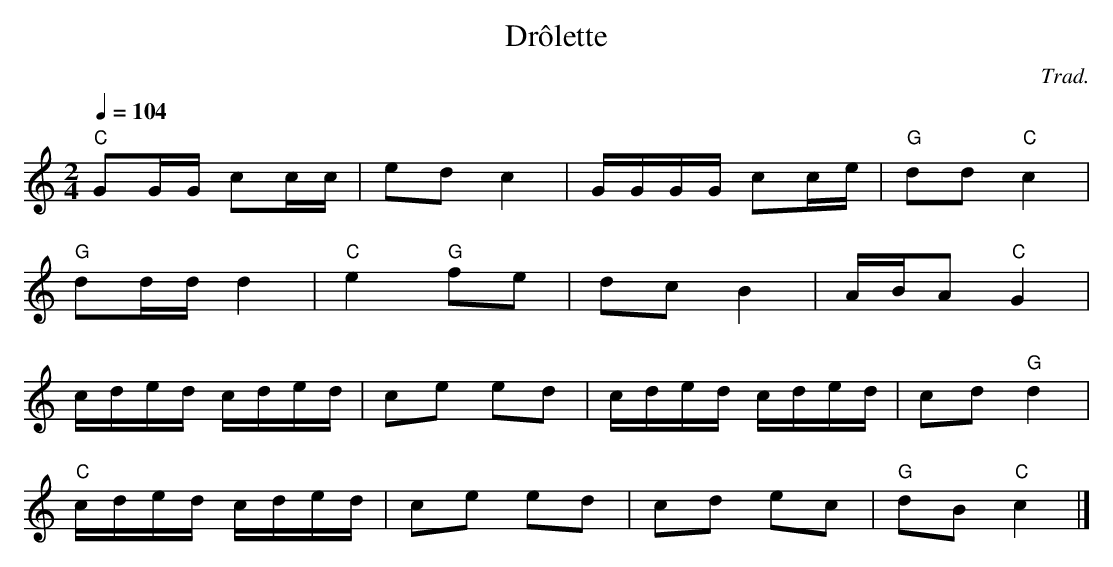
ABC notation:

X:1
T:Drôlette
E:12
C:Trad.
M:2/4
L:1/16
K:C
Q:1/4=104
"C"G2GG c2cc | e2d2 c4 | GGGG c2ce | "G"d2d2 "C"c4 |
"G"d2dd d4 | "C"e4 "G"f2e2 | d2c2 B4 | ABA2 "C"G4 |
cded cded | c2e2 e2d2 | cded cded | c2d2 "G"d4 |
"C"cded cded | c2e2 e2d2 | c2d2 e2c2 | "G"d2B2 "C"c4 |]
